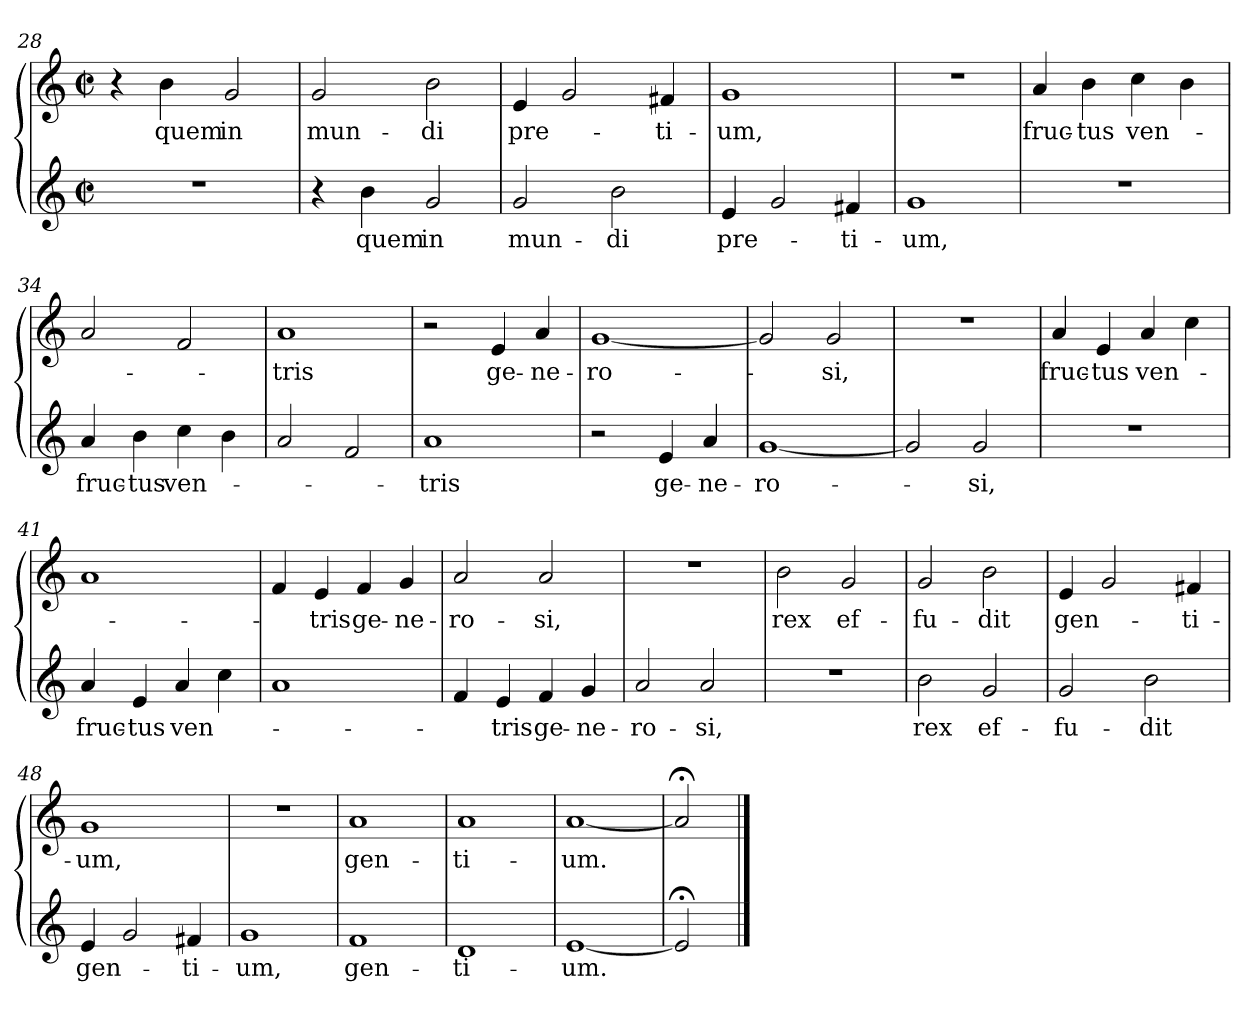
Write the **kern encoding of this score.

**kern	**text	**kern	**text
*part2	*part2	*part1	*part1
*staff2	*staff2	*staff1	*staff1
*clefG2	*	*clefG2	*
*k[]	*	*k[]	*
*C:	*	*C:	*
*M2/2	*	*M2/2	*
*met(c|)	*	*met(c|)	*
=28	=28	=28	=28
1r	.	4r	.
!	!	!	!LO:LY:b
.	.	4b\	quem
!	!	!	!LO:LY:b
.	.	2g/	in
=29	=29	=29	=29
!	!	!	!LO:LY:b
4r	.	2g/	mun-
!	!LO:LY:b	!	!
4b\	quem	.	.
!	!LO:LY:b	!	!LO:LY:b
2g/	in	2b\	-di
=30	=30	=30	=30
!	!LO:LY:b	!	!LO:LY:b
2g/	mun-	4e/	pre-
.	.	2g/	.
!	!LO:LY:b	!	!
2b\	-di	.	.
!	!	!	!LO:LY:b:rj
.	.	4f#X/	-ti-
=31	=31	=31	=31
!	!LO:LY:b	!	!LO:LY:b
4e/	pre-	1g	-um,
2g/	.	.	.
!	!LO:LY:b:rj	!	!
4f#X/	-ti-	.	.
!!LO:LB:g=z
=32	=32	=32	=32
!	!LO:LY:b	!	!
1g	-um,	1r	.
=33	=33	=33	=33
!	!	!	!LO:LY:b
1r	.	4a/	fruc-
!	!	!	!LO:LY:b
.	.	4b\	-tus
!	!	!	!LO:LY:b
.	.	4cc\	ven-
.	.	4b\	.
=34	=34	=34	=34
!	!LO:LY:b	!	!
4a/	fruc-	2a/	.
!	!LO:LY:b	!	!
4b\	-tus	.	.
!	!LO:LY:b	!	!
4cc\	ven-	2f/	.
4b\	.	.	.
=35	=35	=35	=35
!	!	!	!LO:LY:b
2a/	.	1a	-tris
2f/	.	.	.
=36	=36	=36	=36
!	!LO:LY:b	!	!
1a	-tris	2r	.
!	!	!	!LO:LY:b
.	.	4e/	ge-
!	!	!	!LO:LY:b
.	.	4a/	-ne-
=37	=37	=37	=37
!	!	!	!LO:LY:b
2r	.	[<1g	-ro-
!	!LO:LY:b	!	!
4e/	ge-	.	.
!	!LO:LY:b	!	!
4a/	-ne-	.	.
=38	=38	=38	=38
!	!LO:LY:b	!	!
[<1g	-ro-	2g/]	.
!	!	!	!LO:LY:b
.	.	2g/	-si,
=39	=39	=39	=39
2g/]	.	1r	.
!	!LO:LY:b	!	!
2g/	-si,	.	.
=40	=40	=40	=40
!	!	!	!LO:LY:b
1r	.	4a/	fruc-
!	!	!	!LO:LY:b
.	.	4e/	-tus
!	!	!	!LO:LY:b
.	.	4a/	ven-
.	.	4cc\	.
=41	=41	=41	=41
!	!LO:LY:b	!	!
4a/	fruc-	1a	.
!	!LO:LY:b	!	!
4e/	-tus	.	.
!	!LO:LY:b	!	!
4a/	ven-	.	.
4cc\	.	.	.
!!LO:LB:g=z
=42	=42	=42	=42
1a	.	4f/	.
!	!	!	!LO:LY:b
.	.	4e/	-tris
!	!	!	!LO:LY:b
.	.	4f/	ge-
!	!	!	!LO:LY:b
.	.	4g/	-ne-
=43	=43	=43	=43
!	!	!	!LO:LY:b
4f/	.	2a/	-ro-
!	!LO:LY:b	!	!
4e/	-tris	.	.
!	!LO:LY:b	!	!LO:LY:b
4f/	ge-	2a/	-si,
!	!LO:LY:b	!	!
4g/	-ne-	.	.
=44	=44	=44	=44
!	!LO:LY:b	!	!
2a/	-ro-	1r	.
!	!LO:LY:b	!	!
2a/	-si,	.	.
=45	=45	=45	=45
!	!	!	!LO:LY:b
1r	.	2b\	rex
!	!	!	!LO:LY:b
.	.	2g/	ef-
=46	=46	=46	=46
!	!LO:LY:b	!	!LO:LY:b
2b\	rex	2g/	-fu-
!	!LO:LY:b	!	!LO:LY:b
2g/	ef-	2b\	-dit
=47	=47	=47	=47
!	!LO:LY:b	!	!LO:LY:b
2g/	-fu-	4e/	gen-
.	.	2g/	.
!	!LO:LY:b	!	!
2b\	-dit	.	.
!	!	!	!LO:LY:b:rj
.	.	4f#X/	-ti-
=48	=48	=48	=48
!	!LO:LY:b	!	!LO:LY:b
4e/	gen-	1g	-um,
2g/	.	.	.
!	!LO:LY:b:rj	!	!
4f#X/	-ti-	.	.
=49	=49	=49	=49
!	!LO:LY:b	!	!
1g	-um,	1r	.
=50	=50	=50	=50
!	!LO:LY:b	!	!LO:LY:b
1f	gen-	1a	gen-
=51	=51	=51	=51
!	!LO:LY:b:rj	!	!LO:LY:b:rj
1d	-ti-	1a	-ti-
=52	=52	=52	=52
!	!LO:LY:b	!	!LO:LY:b
[<1e	-um.	[<1a	-um.
=53	=53	=53	=53
2e;/]	.	2a;/]	.
==	==	==	==
*-	*-	*-	*-
